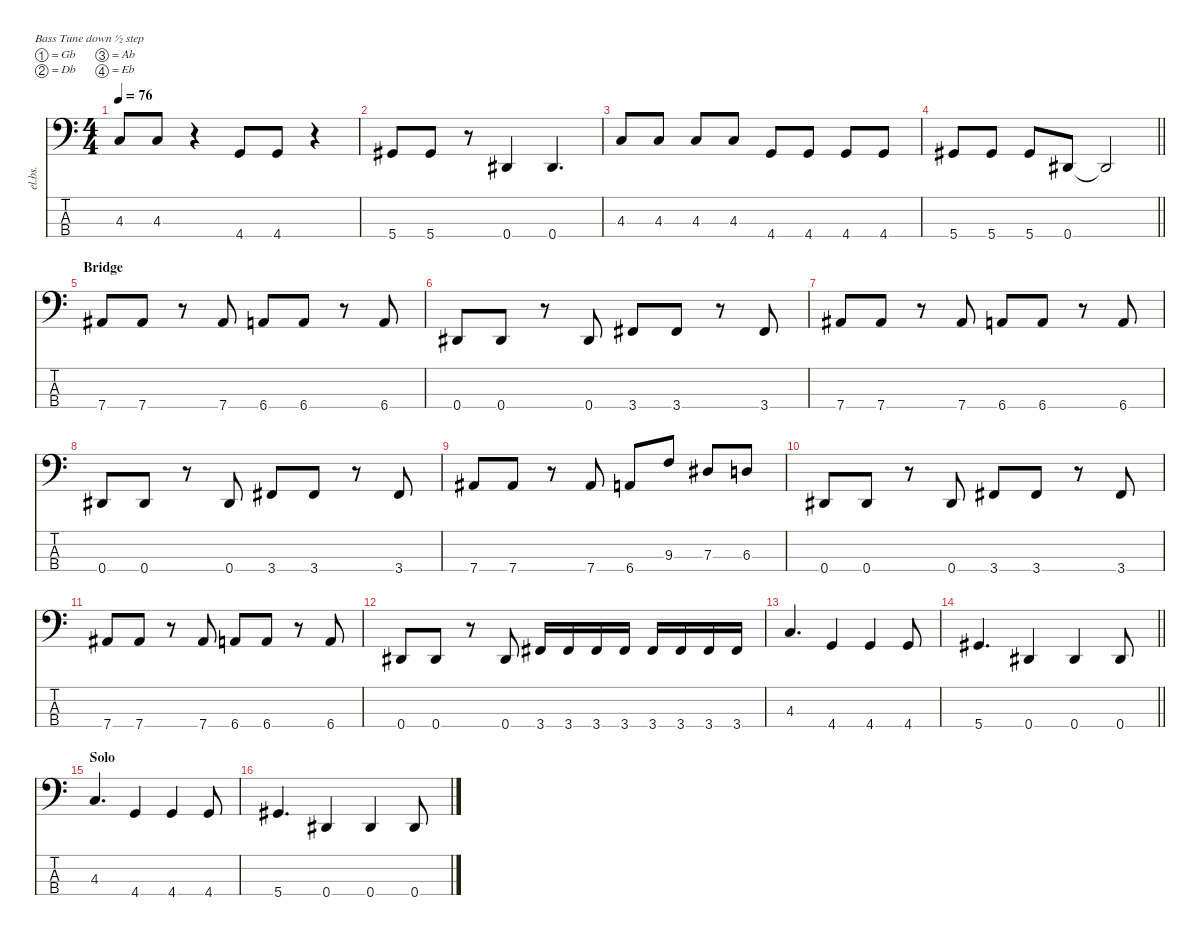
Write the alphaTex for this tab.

\defaultSystemsLayout 4
\hideDynamics
\bracketExtendMode nobrackets
\otherSystemsTrackNameOrientation horizontal
\track ("Bass" "el.bs.") {instrument electricbassfinger}
\staff {score tabs}
\tuning (Gb2 Db2 Ab1 Eb1)
\ts (4 4)
\tempo 76
\clef f4
\ks c
4.3.8{dy f beam Up} 4.3.8{beam Up} r.4{beam Up} 4.4.8{beam Up} 4.4.8{beam Up} r.4{beam Up} |
5.4{acc #}.8{beam Up} 5.4{acc #}.8{beam Up} r.8{beam Up} 0.4{acc #}.4{beam Up} 0.4{acc #}.4{d beam Up} |
4.3.8{beam Up} 4.3.8{beam Up} 4.3.8{beam Up} 4.3.8{beam Up} 4.4.8{beam Up} 4.4.8{beam Up} 4.4.8{beam Up} 4.4.8{beam Up} |
\barLineRight lightlight
5.4{acc #}.8{beam Up} 5.4{acc #}.8{beam Up} 5.4{acc #}.8{beam Up} 0.4{acc #}.8{beam Up} 0.4{t acc #}.2{beam Up} |
\section ("" "Bridge")
7.4{acc #}.8{beam Up} 7.4{acc #}.8{beam Up} r.8{beam Up} 7.4{acc #}.8{beam Up} 6.4.8{beam Up} 6.4.8{beam Up} r.8{beam Up} 6.4.8{beam Up} |
0.4{acc #}.8{beam Up} 0.4{acc #}.8{beam Up} r.8{beam Up} 0.4{acc #}.8{beam Up} 3.4{acc #}.8{beam Up} 3.4{acc #}.8{beam Up} r.8{beam Up} 3.4{acc #}.8{beam Up} |
7.4{acc #}.8{beam Up} 7.4{acc #}.8{beam Up} r.8{beam Up} 7.4{acc #}.8{beam Up} 6.4.8{beam Up} 6.4.8{beam Up} r.8{beam Up} 6.4.8{beam Up} |
0.4{acc #}.8{beam Up} 0.4{acc #}.8{beam Up} r.8{beam Up} 0.4{acc #}.8{beam Up} 3.4{acc #}.8{beam Up} 3.4{acc #}.8{beam Up} r.8{beam Up} 3.4{acc #}.8{beam Up} |
7.4{acc #}.8{beam Up} 7.4{acc #}.8{beam Up} r.8{beam Up} 7.4{acc #}.8{beam Up} 6.4.8{beam Up} 9.3.8{beam Up} 7.3{acc #}.8{beam Up} 6.3.8{beam Up} |
0.4{acc #}.8{beam Up} 0.4{acc #}.8{beam Up} r.8{beam Up} 0.4{acc #}.8{beam Up} 3.4{acc #}.8{beam Up} 3.4{acc #}.8{beam Up} r.8{beam Up} 3.4{acc #}.8{beam Up} |
7.4{acc #}.8{beam Up} 7.4{acc #}.8{beam Up} r.8{beam Up} 7.4{acc #}.8{beam Up} 6.4.8{beam Up} 6.4.8{beam Up} r.8{beam Up} 6.4.8{beam Up} |
0.4{acc #}.8{beam Up} 0.4{acc #}.8{beam Up} r.8{beam Up} 0.4{acc #}.8{beam Up} 3.4{acc #}.16{beam Up} 3.4{acc #}.16{beam Up} 3.4{acc #}.16{beam Up} 3.4{acc #}.16{beam Up} 3.4{acc #}.16{beam Up} 3.4{acc #}.16{beam Up} 3.4{acc #}.16{beam Up} 3.4{acc #}.16{beam Up} |
4.3.4{d beam Up} 4.4.4{beam Up} 4.4.4{beam Up} 4.4.8{beam Up} |
\barLineRight lightlight
5.4{acc #}.4{d beam Up} 0.4{acc #}.4{beam Up} 0.4{acc #}.4{beam Up} 0.4{acc #}.8{beam Up} |
\section ("" "Solo")
4.3.4{d beam Up} 4.4.4{beam Up} 4.4.4{beam Up} 4.4.8{beam Up} |
5.4{acc #}.4{d beam Up} 0.4{acc #}.4{beam Up} 0.4{acc #}.4{beam Up} 0.4{acc #}.8{beam Up}
